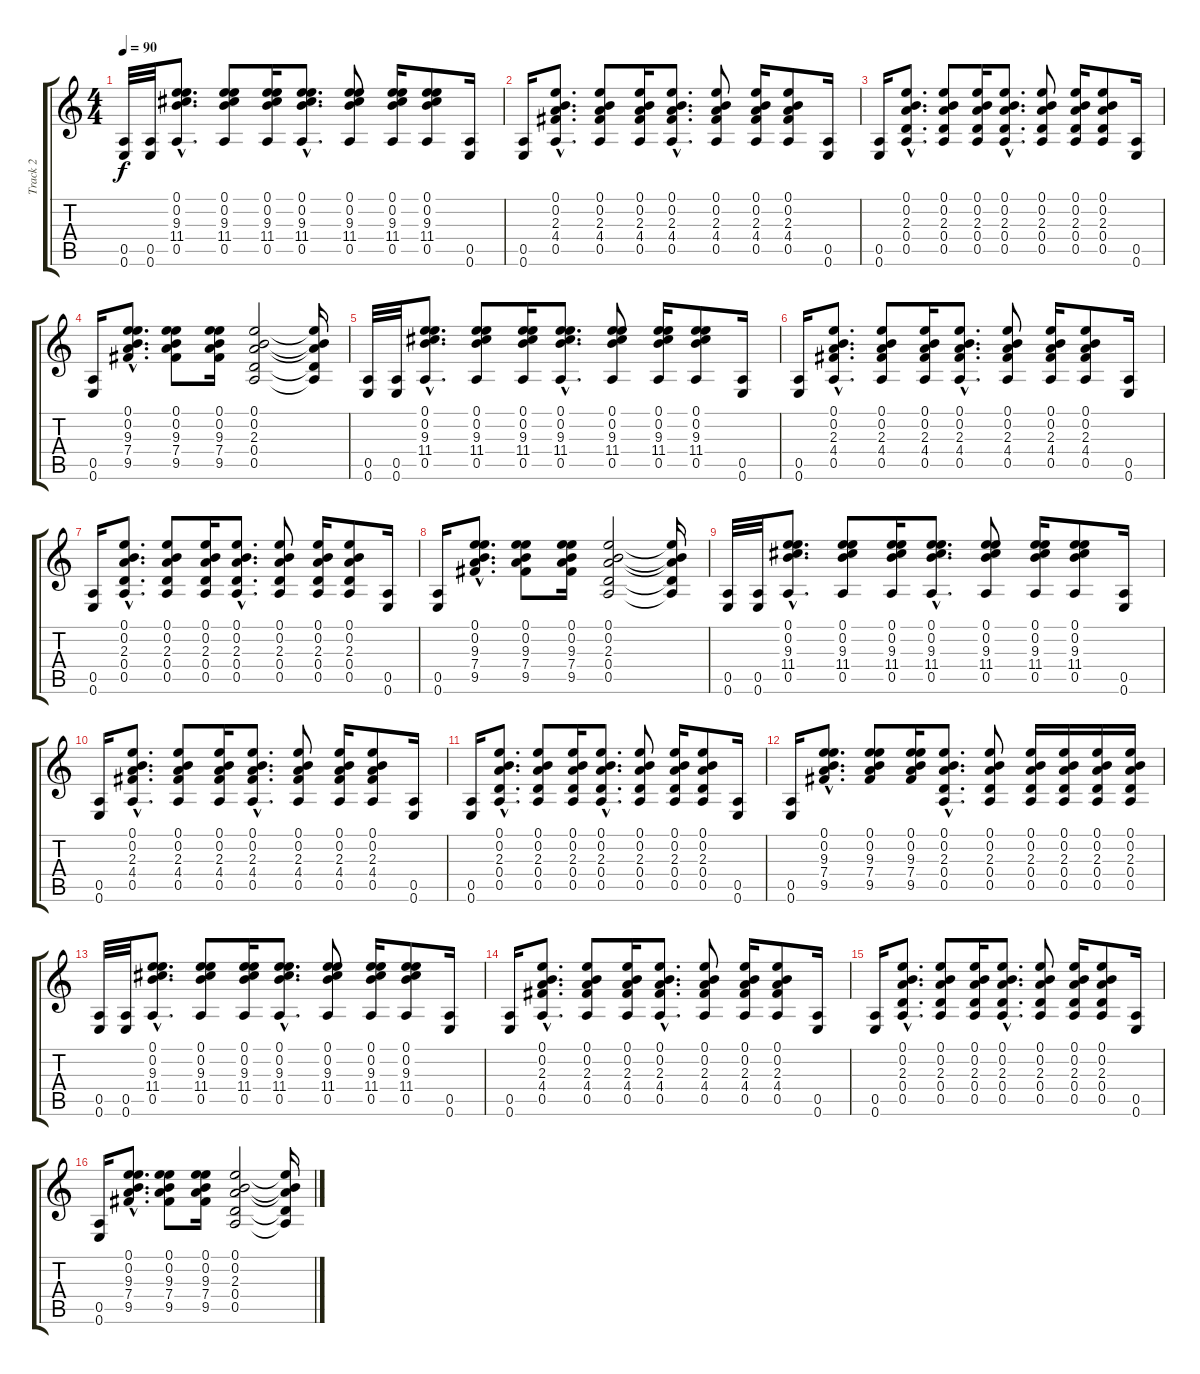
\track ("Track 2" "Track 2") {instrument acousticguitarsteel}
\staff {score tabs}
\tuning (E4 B3 G3 D3 A2 E2) {hide}
\ts (4 4)
\tempo 90
\clef g2
\ks c
(0.5 0.6).32{dy f instrument acousticguitarsteel} (0.5 0.6).32 (0.1{hac} 0.2{hac} 9.3{hac} 11.4{hac} 0.5{hac}).8{d} (0.1 0.2 9.3 11.4 0.5).8 (0.1 0.2 9.3 11.4 0.5).16 (0.1{hac} 0.2{hac} 9.3{hac} 11.4{hac} 0.5{hac}).8{d} (0.1 0.2 9.3 11.4 0.5).8 (0.1 0.2 9.3 11.4 0.5).16 (0.1 0.2 9.3 11.4 0.5).8 (0.5 0.6).16 |
(0.5 0.6).16 (0.1{hac} 0.2{hac} 2.3{hac} 4.4{hac} 0.5{hac}).8{d} (0.1 0.2 2.3 4.4 0.5).8 (0.1 0.2 2.3 4.4 0.5).16 (0.1{hac} 0.2{hac} 2.3{hac} 4.4{hac} 0.5{hac}).8{d} (0.1 0.2 2.3 4.4 0.5).8 (0.1 0.2 2.3 4.4 0.5).16 (0.1 0.2 2.3 4.4 0.5).8 (0.5 0.6).16 |
(0.5 0.6).16 (0.1{hac} 0.2{hac} 2.3{hac} 0.4{hac} 0.5{hac}).8{d} (0.1 0.2 2.3 0.4 0.5).8 (0.1 0.2 2.3 0.4 0.5).16 (0.1{hac} 0.2{hac} 2.3{hac} 0.4{hac} 0.5{hac}).8{d} (0.1 0.2 2.3 0.4 0.5).8 (0.1 0.2 2.3 0.4 0.5).16 (0.1 0.2 2.3 0.4 0.5).8 (0.5 0.6).16 |
(0.5 0.6).16 (0.1{hac} 0.2{hac} 9.3{hac} 7.4{hac} 9.5{hac}).8{d} (0.1 0.2 9.3 7.4 9.5).8 (0.1 0.2 9.3 7.4 9.5).16 (0.1 0.2 2.3 0.4 0.5).2 (0.1{t} 0.2{t} 2.3{t} 0.4{t} 0.5{t}).16 |
(0.5 0.6).32 (0.5 0.6).32 (0.1{hac} 0.2{hac} 9.3{hac} 11.4{hac} 0.5{hac}).8{d} (0.1 0.2 9.3 11.4 0.5).8 (0.1 0.2 9.3 11.4 0.5).16 (0.1{hac} 0.2{hac} 9.3{hac} 11.4{hac} 0.5{hac}).8{d} (0.1 0.2 9.3 11.4 0.5).8 (0.1 0.2 9.3 11.4 0.5).16 (0.1 0.2 9.3 11.4 0.5).8 (0.5 0.6).16 |
(0.5 0.6).16 (0.1{hac} 0.2{hac} 2.3{hac} 4.4{hac} 0.5{hac}).8{d} (0.1 0.2 2.3 4.4 0.5).8 (0.1 0.2 2.3 4.4 0.5).16 (0.1{hac} 0.2{hac} 2.3{hac} 4.4{hac} 0.5{hac}).8{d} (0.1 0.2 2.3 4.4 0.5).8 (0.1 0.2 2.3 4.4 0.5).16 (0.1 0.2 2.3 4.4 0.5).8 (0.5 0.6).16 |
(0.5 0.6).16 (0.1{hac} 0.2{hac} 2.3{hac} 0.4{hac} 0.5{hac}).8{d} (0.1 0.2 2.3 0.4 0.5).8 (0.1 0.2 2.3 0.4 0.5).16 (0.1{hac} 0.2{hac} 2.3{hac} 0.4{hac} 0.5{hac}).8{d} (0.1 0.2 2.3 0.4 0.5).8 (0.1 0.2 2.3 0.4 0.5).16 (0.1 0.2 2.3 0.4 0.5).8 (0.5 0.6).16 |
(0.5 0.6).16 (0.1{hac} 0.2{hac} 9.3{hac} 7.4{hac} 9.5{hac}).8{d} (0.1 0.2 9.3 7.4 9.5).8 (0.1 0.2 9.3 7.4 9.5).16 (0.1 0.2 2.3 0.4 0.5).2 (0.1{t} 0.2{t} 2.3{t} 0.4{t} 0.5{t}).16 |
(0.5 0.6).32 (0.5 0.6).32 (0.1{hac} 0.2{hac} 9.3{hac} 11.4{hac} 0.5{hac}).8{d} (0.1 0.2 9.3 11.4 0.5).8 (0.1 0.2 9.3 11.4 0.5).16 (0.1{hac} 0.2{hac} 9.3{hac} 11.4{hac} 0.5{hac}).8{d} (0.1 0.2 9.3 11.4 0.5).8 (0.1 0.2 9.3 11.4 0.5).16 (0.1 0.2 9.3 11.4 0.5).8 (0.5 0.6).16 |
(0.5 0.6).16 (0.1{hac} 0.2{hac} 2.3{hac} 4.4{hac} 0.5{hac}).8{d} (0.1 0.2 2.3 4.4 0.5).8 (0.1 0.2 2.3 4.4 0.5).16 (0.1{hac} 0.2{hac} 2.3{hac} 4.4{hac} 0.5{hac}).8{d} (0.1 0.2 2.3 4.4 0.5).8 (0.1 0.2 2.3 4.4 0.5).16 (0.1 0.2 2.3 4.4 0.5).8 (0.5 0.6).16 |
(0.5 0.6).16 (0.1{hac} 0.2{hac} 2.3{hac} 0.4{hac} 0.5{hac}).8{d} (0.1 0.2 2.3 0.4 0.5).8 (0.1 0.2 2.3 0.4 0.5).16 (0.1{hac} 0.2{hac} 2.3{hac} 0.4{hac} 0.5{hac}).8{d} (0.1 0.2 2.3 0.4 0.5).8 (0.1 0.2 2.3 0.4 0.5).16 (0.1 0.2 2.3 0.4 0.5).8 (0.5 0.6).16 |
(0.5 0.6).16 (0.1{hac} 0.2{hac} 9.3{hac} 7.4{hac} 9.5{hac}).8{d} (0.1 0.2 9.3 7.4 9.5).8 (0.1 0.2 9.3 7.4 9.5).16 (0.1{hac} 0.2{hac} 2.3{hac} 0.4{hac} 0.5{hac}).8{d} (0.1 0.2 2.3 0.4 0.5).8 (0.1 0.2 2.3 0.4 0.5).16 (0.1 0.2 2.3 0.4 0.5).16 (0.1 0.2 2.3 0.4 0.5).16 (0.1 0.2 2.3 0.4 0.5).16 |
(0.5 0.6).32 (0.5 0.6).32 (0.1{hac} 0.2{hac} 9.3{hac} 11.4{hac} 0.5{hac}).8{d} (0.1 0.2 9.3 11.4 0.5).8 (0.1 0.2 9.3 11.4 0.5).16 (0.1{hac} 0.2{hac} 9.3{hac} 11.4{hac} 0.5{hac}).8{d} (0.1 0.2 9.3 11.4 0.5).8 (0.1 0.2 9.3 11.4 0.5).16 (0.1 0.2 9.3 11.4 0.5).8 (0.5 0.6).16 |
(0.5 0.6).16 (0.1{hac} 0.2{hac} 2.3{hac} 4.4{hac} 0.5{hac}).8{d} (0.1 0.2 2.3 4.4 0.5).8 (0.1 0.2 2.3 4.4 0.5).16 (0.1{hac} 0.2{hac} 2.3{hac} 4.4{hac} 0.5{hac}).8{d} (0.1 0.2 2.3 4.4 0.5).8 (0.1 0.2 2.3 4.4 0.5).16 (0.1 0.2 2.3 4.4 0.5).8 (0.5 0.6).16 |
(0.5 0.6).16 (0.1{hac} 0.2{hac} 2.3{hac} 0.4{hac} 0.5{hac}).8{d} (0.1 0.2 2.3 0.4 0.5).8 (0.1 0.2 2.3 0.4 0.5).16 (0.1{hac} 0.2{hac} 2.3{hac} 0.4{hac} 0.5{hac}).8{d} (0.1 0.2 2.3 0.4 0.5).8 (0.1 0.2 2.3 0.4 0.5).16 (0.1 0.2 2.3 0.4 0.5).8 (0.5 0.6).16 |
(0.5 0.6).16 (0.1{hac} 0.2{hac} 9.3{hac} 7.4{hac} 9.5{hac}).8{d} (0.1 0.2 9.3 7.4 9.5).8 (0.1 0.2 9.3 7.4 9.5).16 (0.1 0.2 2.3 0.4 0.5).2 (0.1{t} 0.2{t} 2.3{t} 0.4{t} 0.5{t}).16
